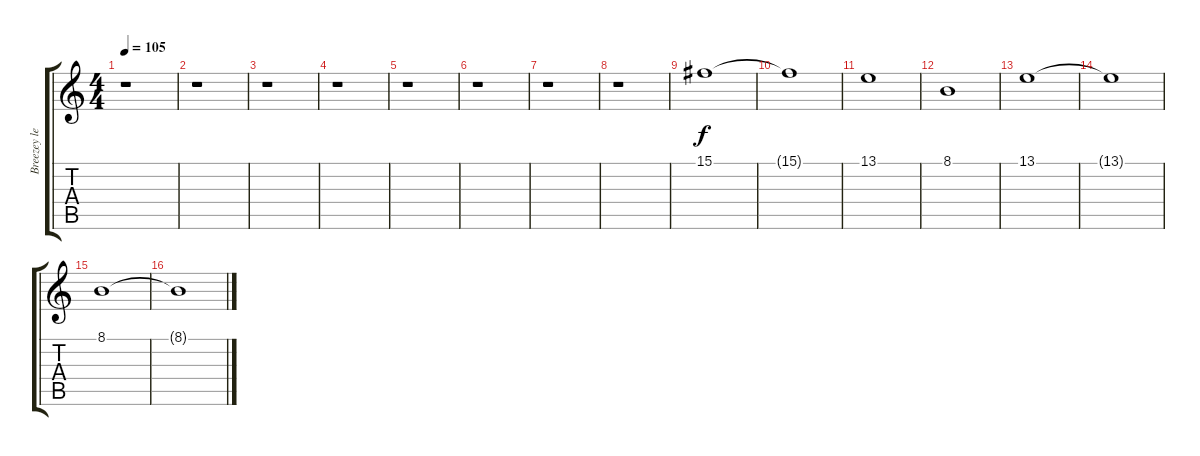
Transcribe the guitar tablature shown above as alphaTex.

\track ("Breezey leaves" "Breezey le") {instrument shakuhachi}
\staff {score tabs}
\tuning (Eb4 Bb3 Gb3 B2 Gb2 B1) {hide}
\ts (4 4)
\tempo 105
\clef g2
\ks c
r.1{dy f} |
r.1 |
r.1 |
r.1 |
r.1 |
r.1 |
r.1 |
r.1 |
15.1.1 |
15.1{t}.1 |
13.1.1 |
8.1.1 |
13.1.1 |
13.1{t}.1 |
8.1.1 |
8.1{t}.1
